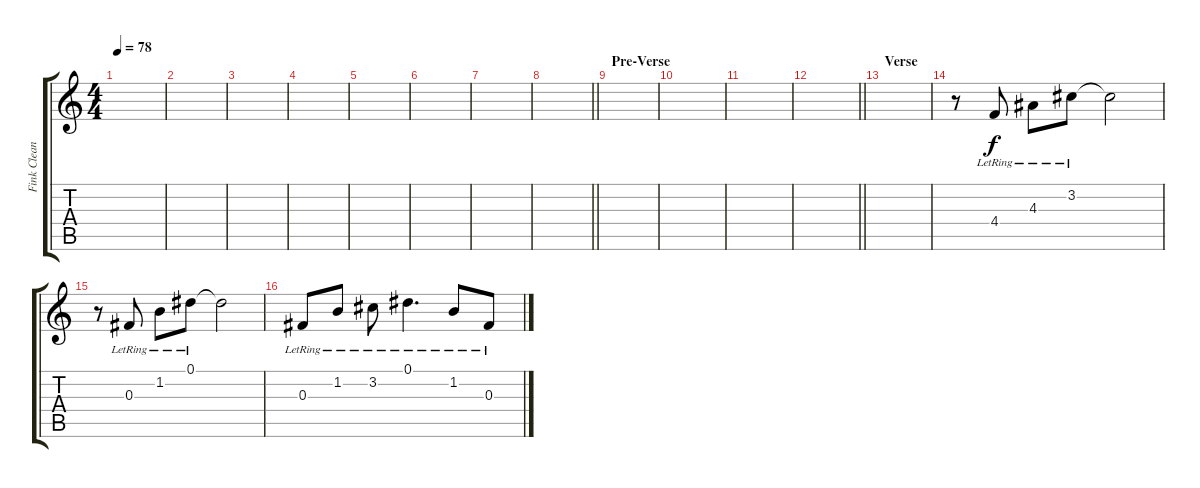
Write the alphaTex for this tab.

\track ("Fink Clean" "Fink Clean") {instrument electricguitarclean}
\staff {score tabs}
\tuning (Eb4 Bb3 Gb3 Db3 Ab2 Db2) {hide}
\ts (4 4)
\tempo 78
\clef g2
\ks c
|
|
|
|
|
|
|
\barLineRight lightlight
|
\section ("" "Pre-Verse")
|
|
|
\barLineRight lightlight
|
\section ("" "Verse")
|
r.8 4.4{lr}.8 4.3{lr}.8 3.2{lr}.8 3.2{t}.2 |
r.8 0.3{lr}.8 1.2{lr}.8 0.1{lr}.8 0.1{t}.2 |
0.3{lr}.8 1.2{lr}.8 3.2{lr}.8 0.1{lr}.4{d} 1.2{lr}.8 0.3{lr}.8
